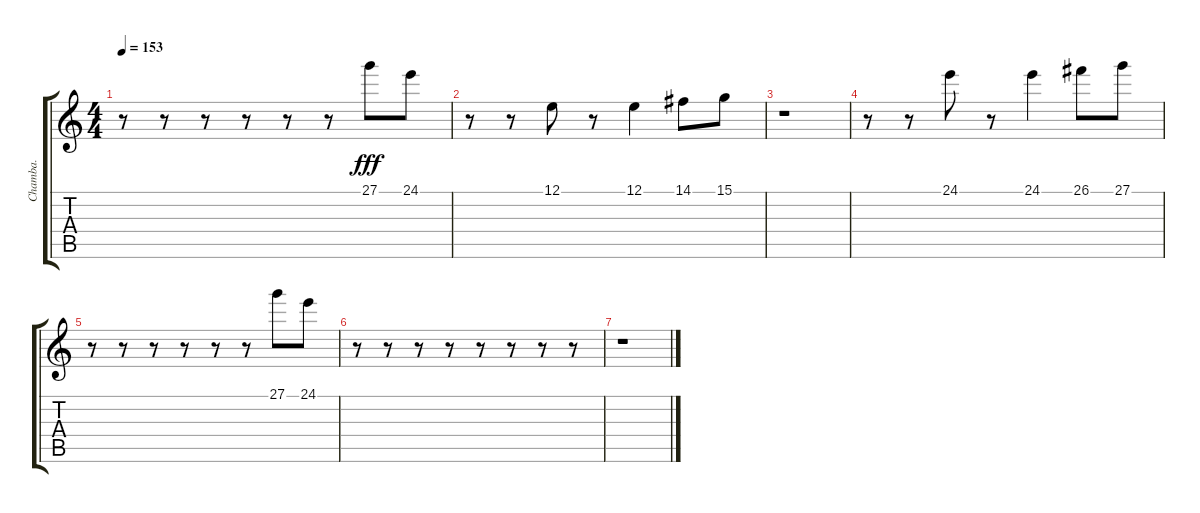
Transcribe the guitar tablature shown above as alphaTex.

\track ("Chamba." "Chamba.") {instrument dulcimer}
\staff {score tabs}
\tuning (E4 B3 G3 D3 A2 E2) {hide}
\ts (4 4)
\tempo 153
\clef g2
\ks c
r.8{dy fff} r.8 r.8 r.8 r.8 r.8 27.1.8 24.1.8 |
r.8 r.8 12.1.8 r.8 12.1.4 14.1.8 15.1.8 |
r.1 |
r.8 r.8 24.1.8 r.8 24.1.4 26.1.8 27.1.8 |
r.8 r.8 r.8 r.8 r.8 r.8 27.1.8 24.1.8 |
r.8 r.8 r.8 r.8 r.8 r.8 r.8 r.8 |
r.1
